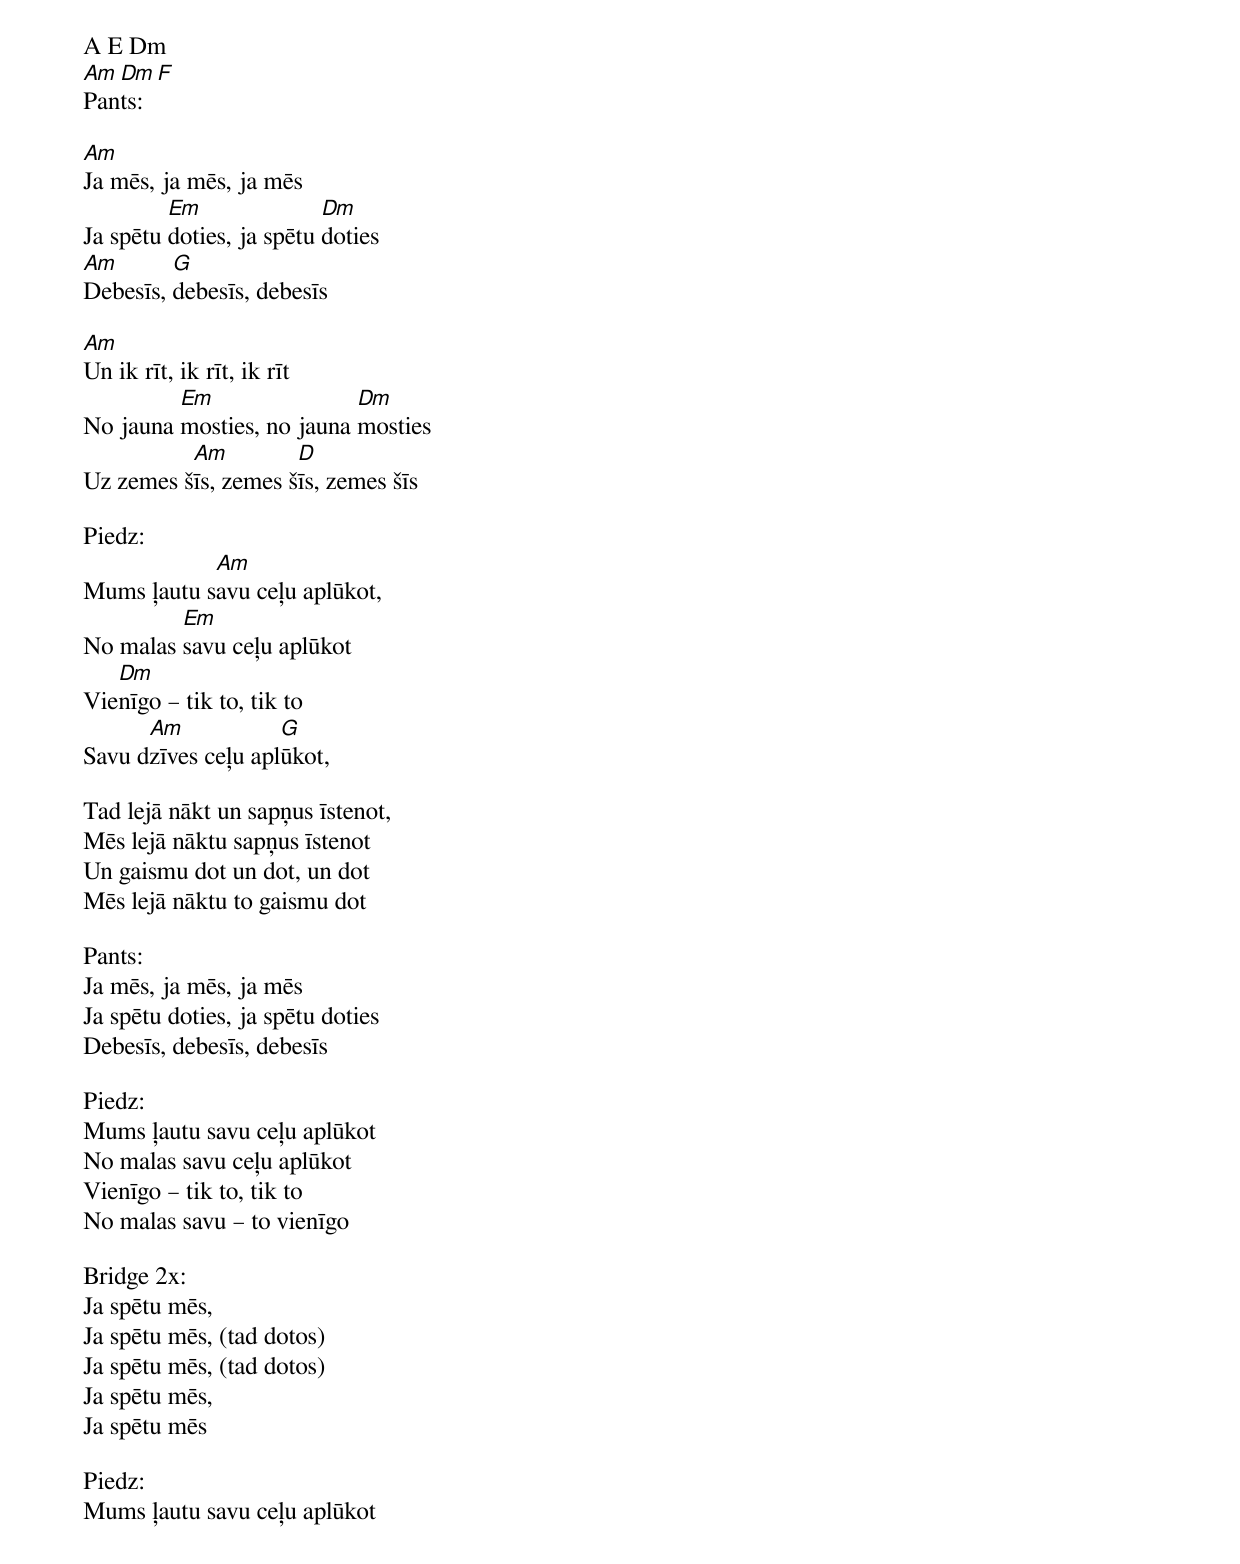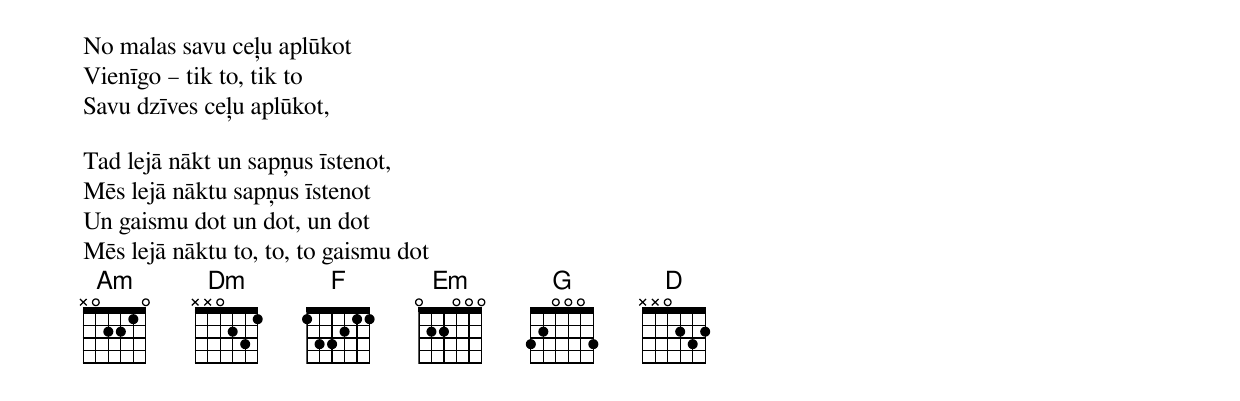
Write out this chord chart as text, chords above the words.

A E Dm
Am Dm F
Pants:

Am
Ja mēs, ja mēs, ja mēs
         Em               Dm
Ja spētu doties, ja spētu doties
Am       G
Debesīs, debesīs, debesīs

Am
Un ik rīt, ik rīt, ik rīt
         Em                Dm
No jauna mosties, no jauna mosties
          Am         D
Uz zemes šīs, zemes šīs, zemes šīs

Piedz:
            Am
Mums ļautu savu ceļu aplūkot,
         Em
No malas savu ceļu aplūkot
   Dm
Vienīgo – tik to, tik to
      Am            G
Savu dzīves ceļu aplūkot,

Tad lejā nākt un sapņus īstenot,
Mēs lejā nāktu sapņus īstenot
Un gaismu dot un dot, un dot
Mēs lejā nāktu to gaismu dot

Pants:
Ja mēs, ja mēs, ja mēs
Ja spētu doties, ja spētu doties
Debesīs, debesīs, debesīs

Piedz:
Mums ļautu savu ceļu aplūkot
No malas savu ceļu aplūkot
Vienīgo – tik to, tik to
No malas savu – to vienīgo

Bridge 2x:
Ja spētu mēs,
Ja spētu mēs, (tad dotos)
Ja spētu mēs, (tad dotos)
Ja spētu mēs,
Ja spētu mēs

Piedz:
Mums ļautu savu ceļu aplūkot
No malas savu ceļu aplūkot
Vienīgo – tik to, tik to
Savu dzīves ceļu aplūkot,

Tad lejā nākt un sapņus īstenot,
Mēs lejā nāktu sapņus īstenot
Un gaismu dot un dot, un dot
Mēs lejā nāktu to, to, to gaismu dot
